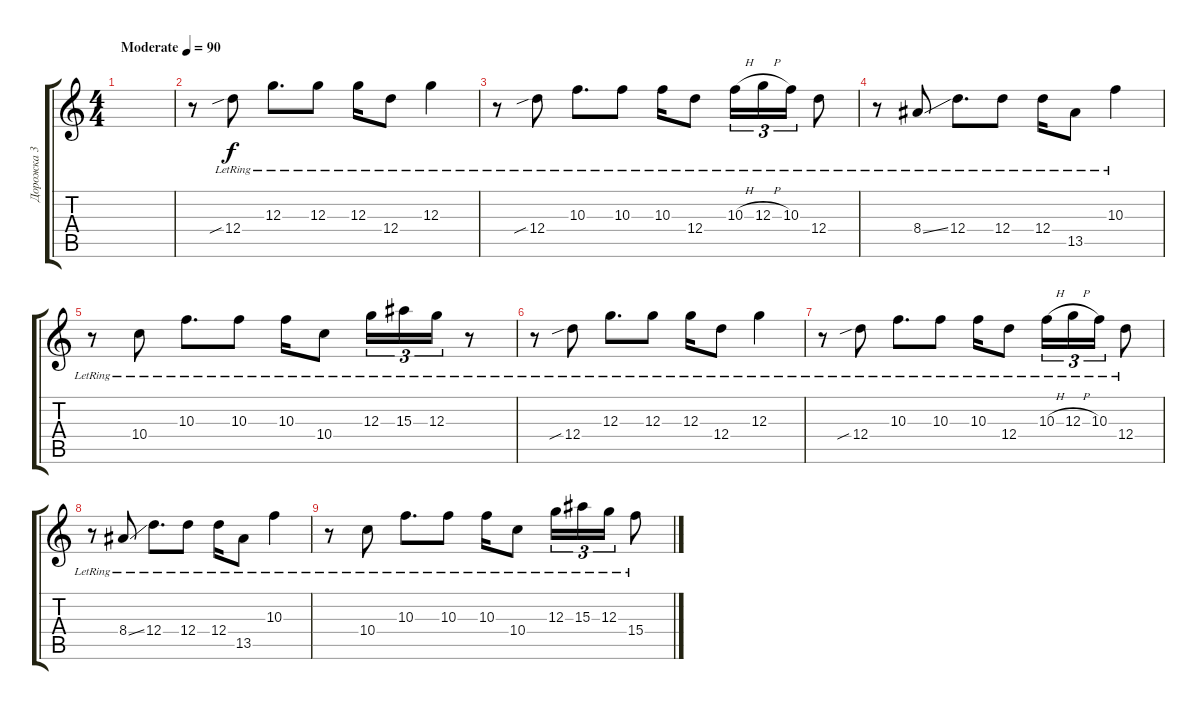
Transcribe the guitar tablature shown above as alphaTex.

\track ("Дорожка 3" "Дорожка 3") {instrument electricguitarjazz}
\staff {score tabs}
\tuning (E4 B3 G3 D3 A2 E2) {hide}
\ts (4 4)
\tempo (90 "Moderate")
\clef g2
\ks c
|
r.8 12.4{sib lr}.8 12.3{lr}.8{d} 12.3{lr}.8 12.3{lr}.16 12.4{lr}.8 12.3{lr}.4 |
r.8 12.4{sib lr}.8 10.3{lr}.8{d} 10.3{lr}.8 10.3{lr}.16 12.4{lr}.8 10.3{h lr}.16{tu (3 2)} 12.3{h lr}.16{tu (3 2)} 10.3{lr}.16{tu (3 2)} 12.4{lr}.8 |
r.8 8.4{ss lr}.8 12.4{lr}.8{d} 12.4{lr}.8 12.4{lr}.16 13.5{lr}.8 10.3{lr}.4 |
r.8 10.4{lr}.8 10.3{lr}.8{d} 10.3{lr}.8 10.3{lr}.16 10.4{lr}.8 12.3{lr}.16{tu (3 2)} 15.3{lr}.16{tu (3 2)} 12.3{lr}.16{tu (3 2)} r.8 |
r.8 12.4{sib lr}.8 12.3{lr}.8{d} 12.3{lr}.8 12.3{lr}.16 12.4{lr}.8 12.3{lr}.4 |
r.8 12.4{sib lr}.8 10.3{lr}.8{d} 10.3{lr}.8 10.3{lr}.16 12.4{lr}.8 10.3{h lr}.16{tu (3 2)} 12.3{h lr}.16{tu (3 2)} 10.3{lr}.16{tu (3 2)} 12.4{lr}.8 |
r.8 8.4{ss lr}.8 12.4{lr}.8{d} 12.4{lr}.8 12.4{lr}.16 13.5{lr}.8 10.3{lr}.4 |
r.8 10.4{lr}.8 10.3{lr}.8{d} 10.3{lr}.8 10.3{lr}.16 10.4{lr}.8 12.3{lr}.16{tu (3 2)} 15.3{lr}.16{tu (3 2)} 12.3{lr}.16{tu (3 2)} 15.4{lr}.8
